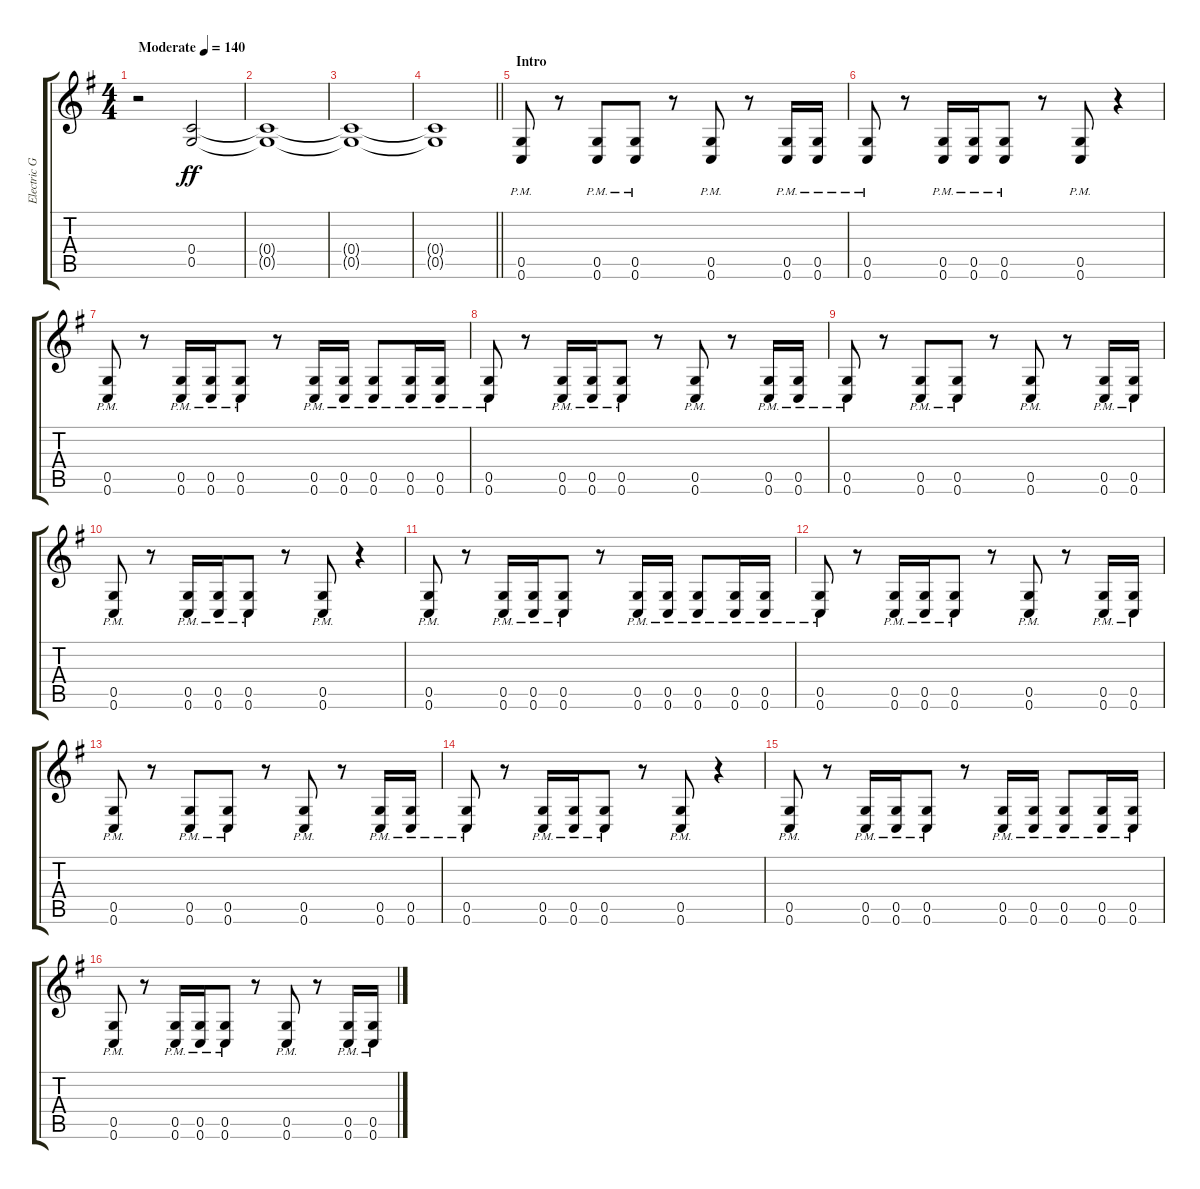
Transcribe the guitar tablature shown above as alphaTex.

\track ("Electric Guitar 2" "Electric G") {instrument overdrivenguitar}
\staff {score tabs}
\tuning (D4 A3 F3 C3 G2 C2) {hide}
\ts (4 4)
\tempo (140 "Moderate")
\clef g2
\ks eminor
r.2{dy ff volume 2 instrument overdrivenguitar} (0.4 0.5).2{volume 14} |
(0.4{t} 0.5{t}).1 |
(0.4{t} 0.5{t}).1 |
\barLineRight lightlight
(0.4{t} 0.5{t}).1 |
\section ("" "Intro")
(0.5{pm} 0.6{pm}).8 r.8 (0.5{pm} 0.6{pm}).8 (0.5{pm} 0.6{pm}).8 r.8 (0.5{pm} 0.6{pm}).8 r.8 (0.5{pm} 0.6{pm}).16 (0.5{pm} 0.6{pm}).16 |
(0.5{pm} 0.6{pm}).8 r.8 (0.5{pm} 0.6{pm}).16 (0.5{pm} 0.6{pm}).16 (0.5{pm} 0.6{pm}).8 r.8 (0.5{pm} 0.6{pm}).8 r.4 |
(0.5{pm} 0.6{pm}).8 r.8 (0.5{pm} 0.6{pm}).16 (0.5{pm} 0.6{pm}).16 (0.5{pm} 0.6{pm}).8 r.8 (0.5{pm} 0.6{pm}).16 (0.5{pm} 0.6{pm}).16 (0.5{pm} 0.6{pm}).8 (0.5{pm} 0.6{pm}).16 (0.5{pm} 0.6{pm}).16 |
(0.5{pm} 0.6{pm}).8 r.8 (0.5{pm} 0.6{pm}).16 (0.5{pm} 0.6{pm}).16 (0.5{pm} 0.6{pm}).8 r.8 (0.5{pm} 0.6{pm}).8 r.8 (0.5{pm} 0.6{pm}).16 (0.5{pm} 0.6{pm}).16 |
(0.5{pm} 0.6{pm}).8 r.8 (0.5{pm} 0.6{pm}).8 (0.5{pm} 0.6{pm}).8 r.8 (0.5{pm} 0.6{pm}).8 r.8 (0.5{pm} 0.6{pm}).16 (0.5{pm} 0.6{pm}).16 |
(0.5{pm} 0.6{pm}).8 r.8 (0.5{pm} 0.6{pm}).16 (0.5{pm} 0.6{pm}).16 (0.5{pm} 0.6{pm}).8 r.8 (0.5{pm} 0.6{pm}).8 r.4 |
(0.5{pm} 0.6{pm}).8 r.8 (0.5{pm} 0.6{pm}).16 (0.5{pm} 0.6{pm}).16 (0.5{pm} 0.6{pm}).8 r.8 (0.5{pm} 0.6{pm}).16 (0.5{pm} 0.6{pm}).16 (0.5{pm} 0.6{pm}).8 (0.5{pm} 0.6{pm}).16 (0.5{pm} 0.6{pm}).16 |
(0.5{pm} 0.6{pm}).8 r.8 (0.5{pm} 0.6{pm}).16 (0.5{pm} 0.6{pm}).16 (0.5{pm} 0.6{pm}).8 r.8 (0.5{pm} 0.6{pm}).8 r.8 (0.5{pm} 0.6{pm}).16 (0.5{pm} 0.6{pm}).16 |
(0.5{pm} 0.6{pm}).8 r.8 (0.5{pm} 0.6{pm}).8 (0.5{pm} 0.6{pm}).8 r.8 (0.5{pm} 0.6{pm}).8 r.8 (0.5{pm} 0.6{pm}).16 (0.5{pm} 0.6{pm}).16 |
(0.5{pm} 0.6{pm}).8 r.8 (0.5{pm} 0.6{pm}).16 (0.5{pm} 0.6{pm}).16 (0.5{pm} 0.6{pm}).8 r.8 (0.5{pm} 0.6{pm}).8 r.4 |
(0.5{pm} 0.6{pm}).8 r.8 (0.5{pm} 0.6{pm}).16 (0.5{pm} 0.6{pm}).16 (0.5{pm} 0.6{pm}).8 r.8 (0.5{pm} 0.6{pm}).16 (0.5{pm} 0.6{pm}).16 (0.5{pm} 0.6{pm}).8 (0.5{pm} 0.6{pm}).16 (0.5{pm} 0.6{pm}).16 |
(0.5{pm} 0.6{pm}).8 r.8 (0.5{pm} 0.6{pm}).16 (0.5{pm} 0.6{pm}).16 (0.5{pm} 0.6{pm}).8 r.8 (0.5{pm} 0.6{pm}).8 r.8 (0.5{pm} 0.6{pm}).16 (0.5{pm} 0.6{pm}).16
